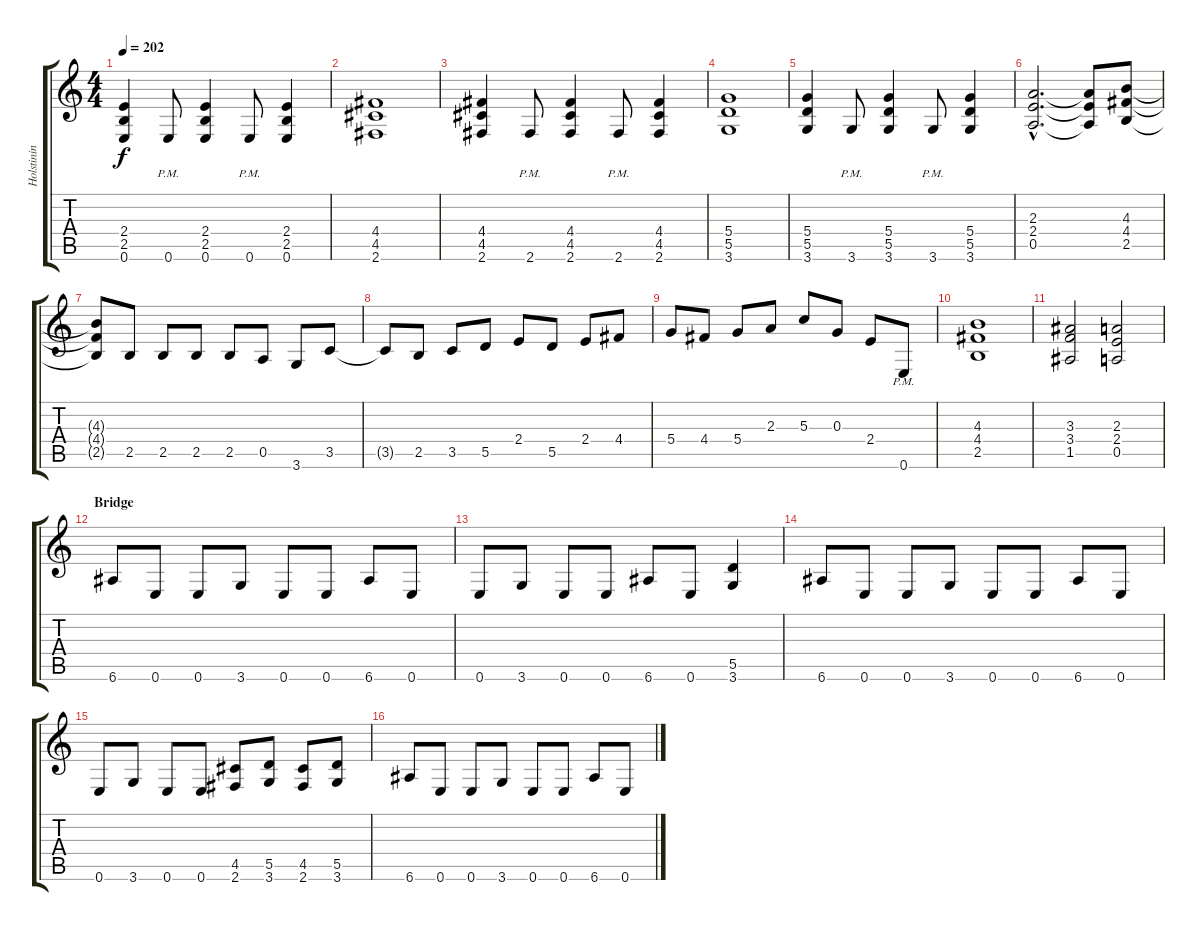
\track ("Holstinin" "Holstinin") {instrument distortionguitar}
\staff {score tabs}
\tuning (E4 B3 G3 D3 A2 E2) {hide}
\ts (4 4)
\tempo 202
\clef g2
\ks c
(2.4 2.5 0.6).4{dy f} 0.6{pm}.8 (2.4 2.5 0.6).4 0.6{pm}.8 (2.4 2.5 0.6).4 |
(4.4 4.5 2.6).1 |
(4.4 4.5 2.6).4 2.6{pm}.8 (4.4 4.5 2.6).4 2.6{pm}.8 (4.4 4.5 2.6).4 |
(5.4 5.5 3.6).1 |
(5.4 5.5 3.6).4 3.6{pm}.8 (5.4 5.5 3.6).4 3.6{pm}.8 (5.4 5.5 3.6).4 |
(2.3{hac} 2.4{hac} 0.5{hac}).2{d} (2.3{t} 2.4{t} 0.5{t}).8 (4.3 4.4 2.5).8 |
(4.3{t} 4.4{t} 2.5{t}).8 2.5.8 2.5.8 2.5.8 2.5.8 0.5.8 3.6.8 3.5.8 |
3.5{t}.8 2.5.8 3.5.8 5.5.8 2.4.8 5.5.8 2.4.8 4.4.8 |
5.4.8 4.4.8 5.4.8 2.3.8 5.3.8 0.3.8 2.4.8 0.6{pm}.8 |
(4.3 4.4 2.5).1 |
(3.3 3.4 1.5).2 (2.3 2.4 0.5).2 |
\section ("" "Bridge")
6.6.8 0.6.8 0.6.8 3.6.8 0.6.8 0.6.8 6.6.8 0.6.8 |
0.6.8 3.6.8 0.6.8 0.6.8 6.6.8 0.6.8 (5.5 3.6).4 |
6.6.8 0.6.8 0.6.8 3.6.8 0.6.8 0.6.8 6.6.8 0.6.8 |
0.6.8 3.6.8 0.6.8 0.6.8 (4.5 2.6).8 (5.5 3.6).8 (4.5 2.6).8 (5.5 3.6).8 |
6.6.8 0.6.8 0.6.8 3.6.8 0.6.8 0.6.8 6.6.8 0.6.8
